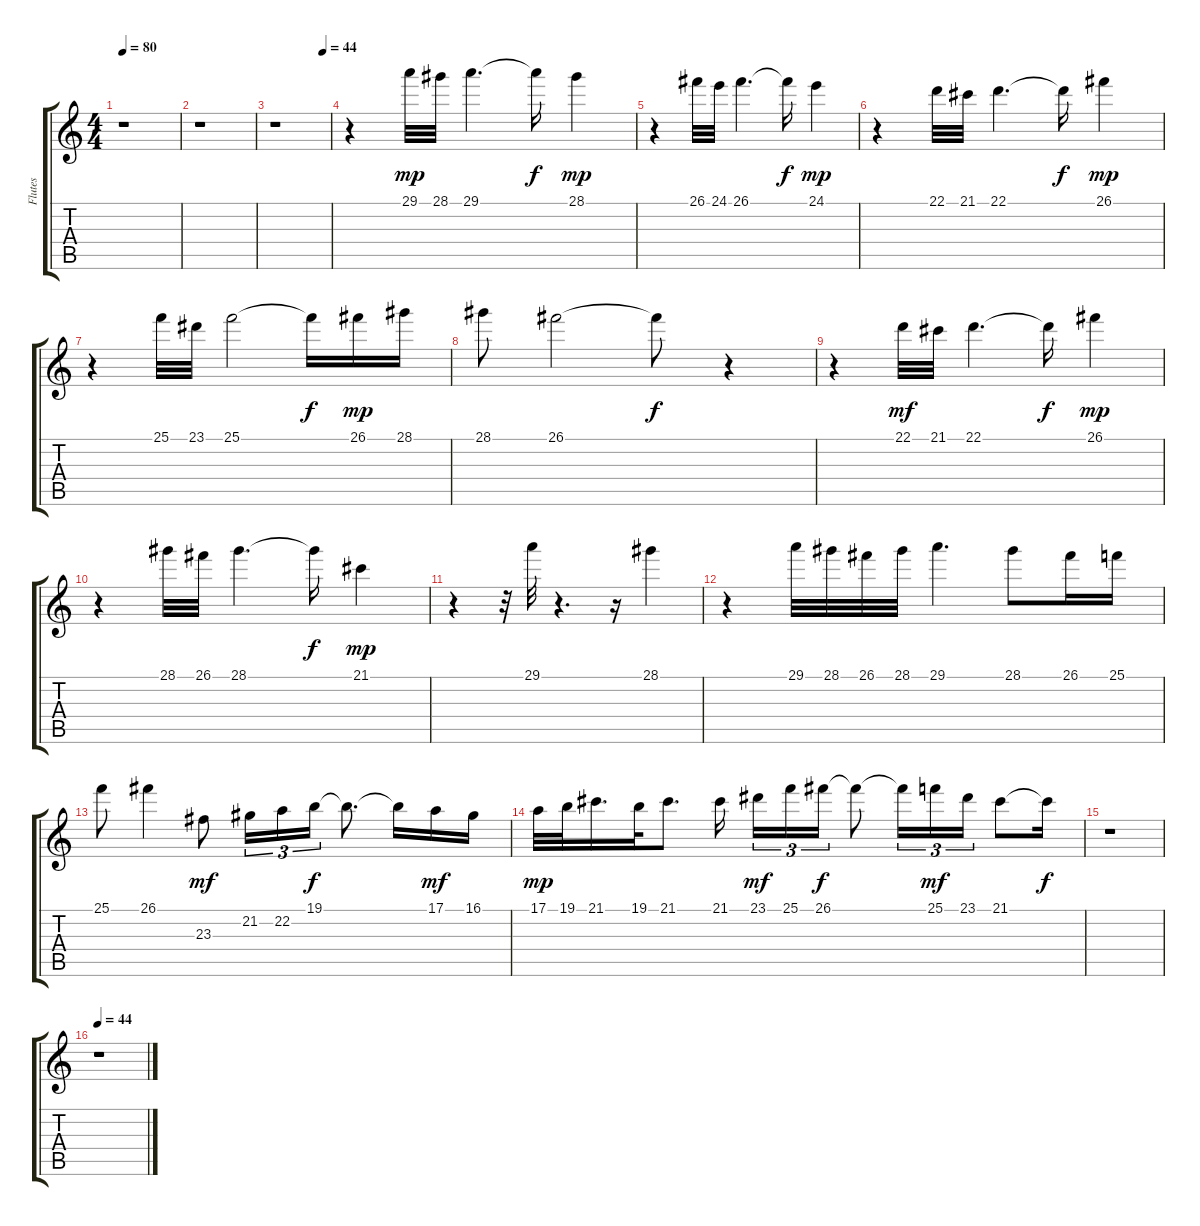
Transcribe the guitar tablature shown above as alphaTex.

\track ("Flutes" "Flutes") {instrument flute}
\staff {score tabs}
\tuning (E4 B3 G3 D3 A2 E2) {hide}
\ts (4 4)
\tempo 80
\clef g2
\ks c
r.1{dy mp} |
r.1 |
\tempo (44 0.875)
r.1 |
r.4 29.1.32 28.1.32 29.1.4{d} 29.1{t}.16{dy f} 28.1.4{dy mp} |
r.4 26.1.32 24.1.32 26.1.4{d} 26.1{t}.16{dy f} 24.1.4{dy mp} |
r.4 22.1.32 21.1.32 22.1.4{d} 22.1{t}.16{dy f} 26.1.4{dy mp} |
r.4 25.1.32 23.1.32 25.1.2 25.1{t}.16{dy f} 26.1.16{dy mp} 28.1.16 |
28.1.8 26.1.2 26.1{t}.8{dy f} r.4 |
r.4 22.1.32{dy mf} 21.1.32 22.1.4{d} 22.1{t}.16{dy f} 26.1.4{dy mp} |
r.4 28.1.32 26.1.32 28.1.4{d} 28.1{t}.16{dy f} 21.1.4{dy mp} |
r.4 r.32 29.1.32 r.4{d} r.16 28.1.4 |
r.4 29.1.32 28.1.32 26.1.32 28.1.32 29.1.4{d} 28.1.8 26.1.16 25.1.16 |
25.1.8 26.1.4 23.3.8{dy mf} 21.2.16{tu (3 2)} 22.2.16{tu (3 2)} 19.1.16{tu (3 2) dy f} 19.1{t}.8{d} 19.1{t}.16 17.1.16{dy mf} 16.1.16 |
17.1.32{dy mp} 19.1.32 21.1.16{d} 19.1.32 21.1.8{d} 21.1.16 23.1.16{tu (3 2) dy mf} 25.1.16{tu (3 2)} 26.1.16{tu (3 2) dy f} 26.1{t}.8 26.1{t}.16{tu (3 2)} 25.1.16{tu (3 2) dy mf} 23.1.16{tu (3 2)} 21.1.8 21.1{t}.16{dy f} |
r.1 |
\tempo 44
r.1
